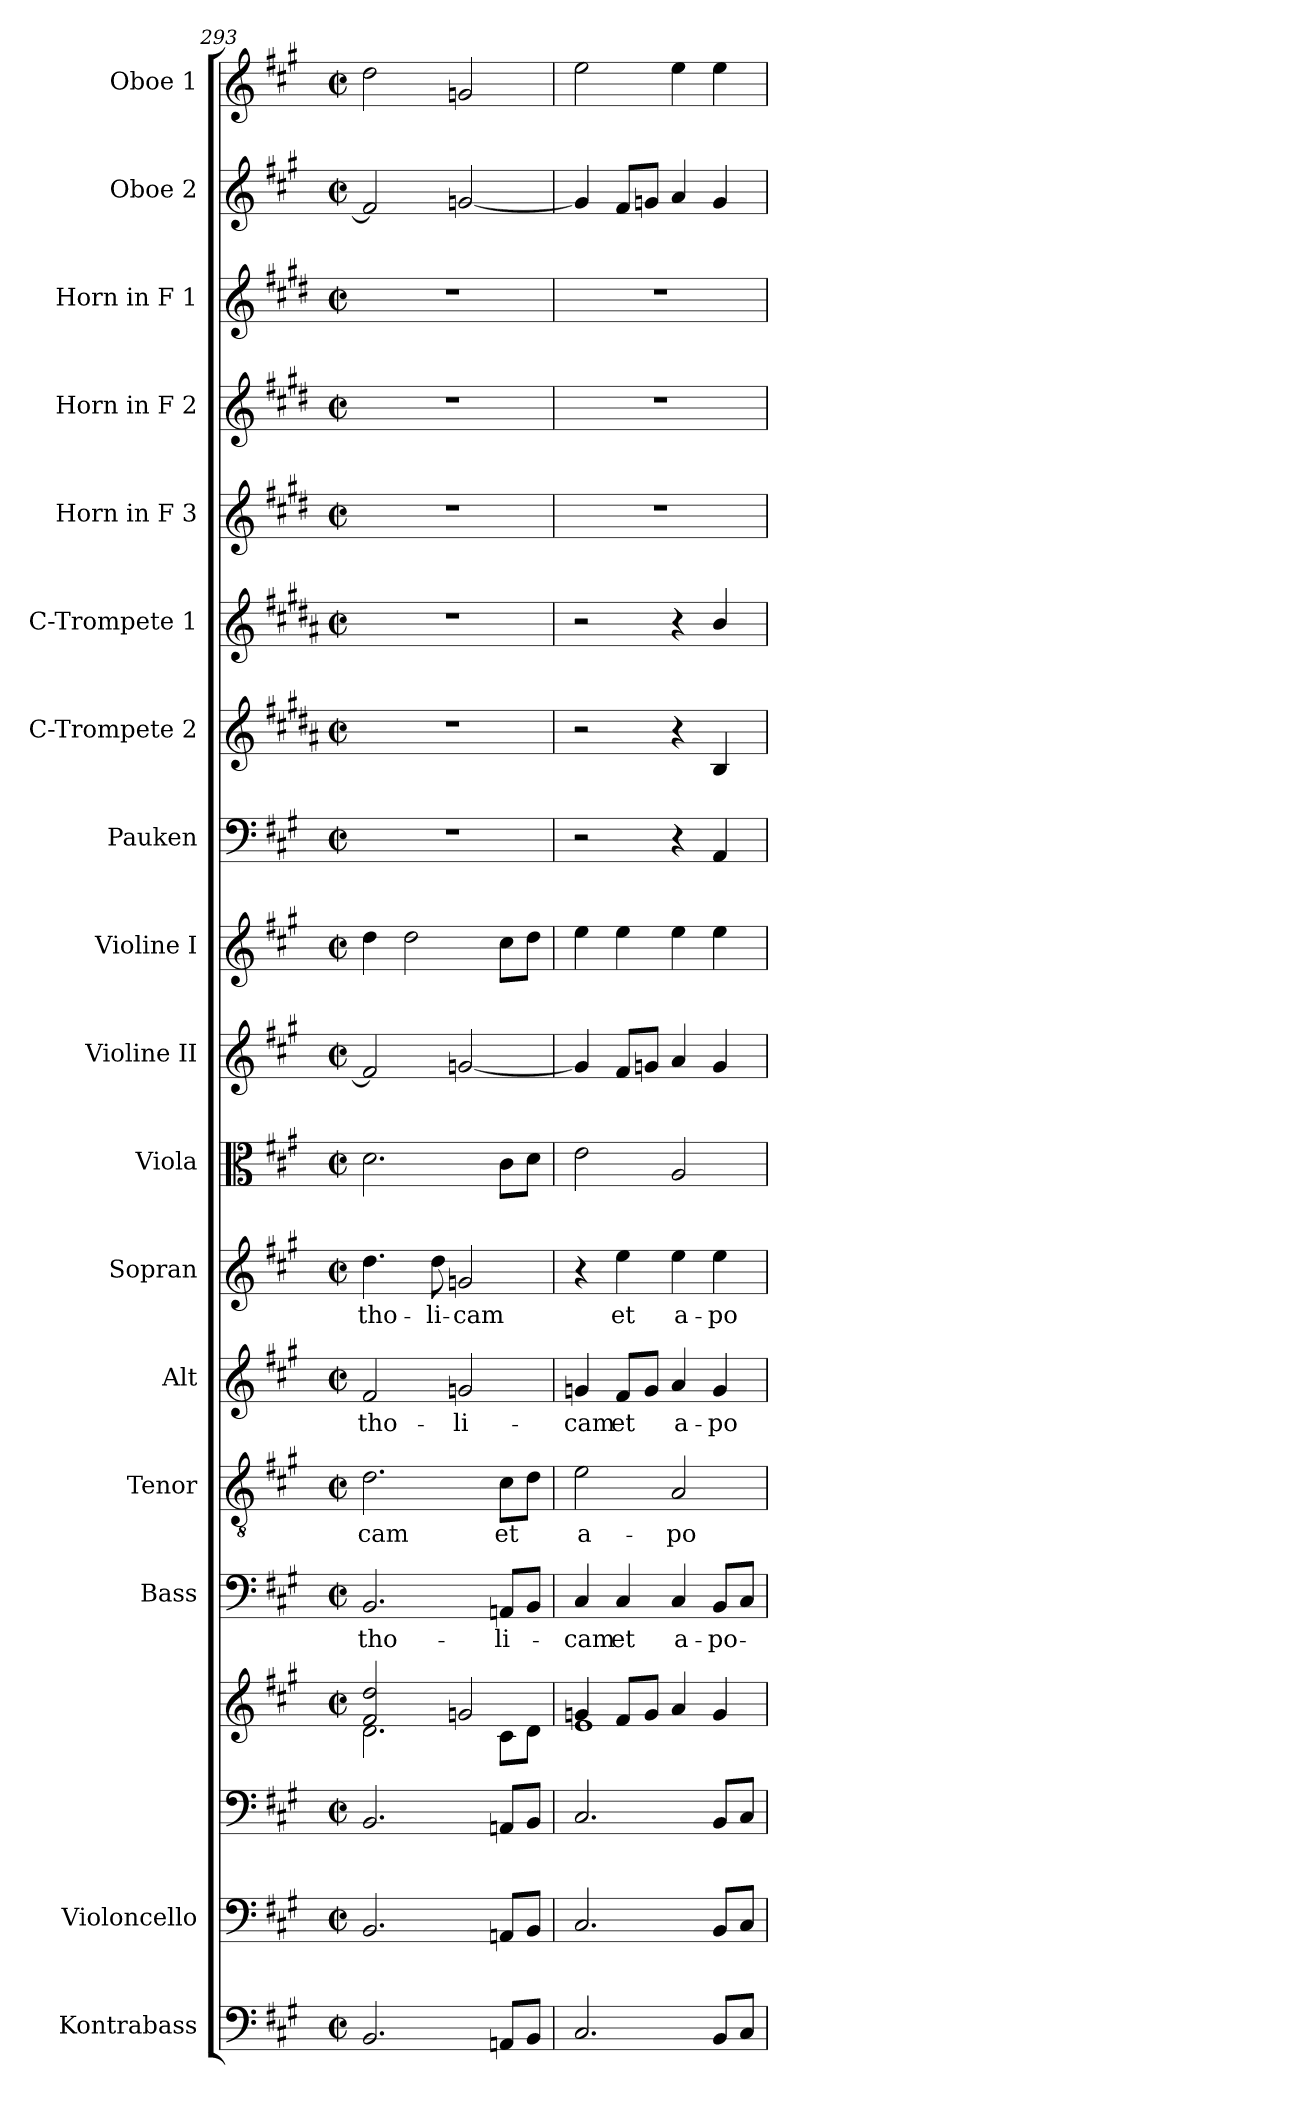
**kern	**kern	**kern	**kern	**kern	**text	**kern	**text	**kern	**text	**kern	**text	**kern	**kern	**kern	**kern	**kern	**kern	**kern	**kern	**kern	**kern	**kern
*part18	*part17	*part16	*part16	*part15	*part15	*part14	*part14	*part13	*part13	*part12	*part12	*part11	*part10	*part9	*part8	*part7	*part6	*part5	*part4	*part3	*part2	*part1
*staff19	*staff18	*staff17	*staff16	*staff15	*staff15	*staff14	*staff14	*staff13	*staff13	*staff12	*staff12	*staff11	*staff10	*staff9	*staff8	*staff7	*staff6	*staff5	*staff4	*staff3	*staff2	*staff1
*I"Kontrabass	*I"Violoncello	*	*	*I"Bass	*	*I"Tenor	*	*I"Alt	*	*I"Sopran	*	*I"Viola	*I"Violine II	*I"Violine I	*I"Pauken	*I"C-Trompete 2	*I"C-Trompete 1	*I"Horn in F 3	*I"Horn in F 2	*I"Horn in F 1	*I"Oboe 2	*I"Oboe 1
*I'Kb.	*I'Vc.	*	*	*I'B.	*	*I'T.	*	*I'A.	*	*I'S.	*	*I'Vla.	*I'Vl. II	*I'Vl. I	*I'Pk.	*I'C Trp. 2	*I'C Trp. 1	*	*	*	*I'Ob. 2	*I'Ob. 1
*clefF4	*clefF4	*clefF4	*clefG2	*clefF4	*	*clefGv2	*	*clefG2	*	*clefG2	*	*clefC3	*clefG2	*clefG2	*clefF4	*clefG2	*clefG2	*clefG2	*clefG2	*clefG2	*clefG2	*clefG2
*ITrd7c12	*	*	*	*	*	*	*	*	*	*	*	*	*	*	*	*ITrd1c2	*ITrd1c2	*ITrd4c7	*ITrd4c7	*ITrd4c7	*	*
*k[f#c#g#]	*k[f#c#g#]	*k[f#c#g#]	*k[f#c#g#]	*k[f#c#g#]	*	*k[f#c#g#]	*	*k[f#c#g#]	*	*k[f#c#g#]	*	*k[f#c#g#]	*k[f#c#g#]	*k[f#c#g#]	*k[f#c#g#]	*k[f#c#g#]	*k[f#c#g#]	*k[f#c#g#]	*k[f#c#g#]	*k[f#c#g#]	*k[f#c#g#]	*k[f#c#g#]
*A:	*A:	*A:	*A:	*A:	*	*A:	*	*A:	*	*A:	*	*A:	*A:	*A:	*A:	*A:	*A:	*A:	*A:	*A:	*A:	*A:
*M2/2	*M2/2	*M2/2	*M2/2	*M2/2	*	*M2/2	*	*M2/2	*	*M2/2	*	*M2/2	*M2/2	*M2/2	*M2/2	*M2/2	*M2/2	*M2/2	*M2/2	*M2/2	*M2/2	*M2/2
*met(c|)	*met(c|)	*met(c|)	*met(c|)	*met(c|)	*	*met(c|)	*	*met(c|)	*	*met(c|)	*	*met(c|)	*met(c|)	*met(c|)	*met(c|)	*met(c|)	*met(c|)	*met(c|)	*met(c|)	*met(c|)	*met(c|)	*met(c|)
=293	=293	=293	=293	=293	=293	=293	=293	=293	=293	=293	=293	=293	=293	=293	=293	=293	=293	=293	=293	=293	=293	=293
*	*	*	*^	*	*	*	*	*	*	*	*	*	*	*	*	*	*	*	*	*	*	*
!	!	!	!	!	!	!LO:LY:b	!	!LO:LY:b	!	!LO:LY:b	!	!LO:LY:b	!	!	!	!	!	!	!	!	!	!	!
2.BBB/	2.BB/	2.BB/	2f#/ 2dd/	2.d\	2.BB/	-tho-	2.d\	-cam	2f#/	-tho-	4.dd\	-tho-	2.d\	2f#/]	4dd\	1r	1r	1r	1r	1r	1r	2f#/]	2dd\
.	.	.	.	.	.	.	.	.	.	.	.	.	.	.	2dd\	.	.	.	.	.	.	.	.
!	!	!	!	!	!	!	!	!	!	!	!	!LO:LY:b	!	!	!	!	!	!	!	!	!	!	!
.	.	.	.	.	.	.	.	.	.	.	8dd\	-li-	.	.	.	.	.	.	.	.	.	.	.
!	!	!	!	!	!	!	!	!	!	!LO:LY:b	!	!LO:LY:b	!	!	!	!	!	!	!	!	!	!	!
.	.	.	2gn/	.	.	.	.	.	2gn/	-li-	2gn/	-cam	.	[2gn/	.	.	.	.	.	.	.	[2gn/	2gn/
!	!	!	!	!	!	!LO:LY:b	!	!LO:LY:b	!	!	!	!	!	!	!	!	!	!	!	!	!	!	!
8AAAn/L	8AAn/L	8AAn/L	.	8c#\L	8AAn/L	-li-	8c#\L	et	.	.	.	.	8c#\L	.	8cc#\L	.	.	.	.	.	.	.	.
8BBB/J	8BB/J	8BB/J	.	8d\J	8BB/J	.	8d\J	.	.	.	.	.	8d\J	.	8dd\J	.	.	.	.	.	.	.	.
=294	=294	=294	=294	=294	=294	=294	=294	=294	=294	=294	=294	=294	=294	=294	=294	=294	=294	=294	=294	=294	=294	=294	=294
!	!	!	!	!	!	!LO:LY:b	!	!LO:LY:b	!	!LO:LY:b	!	!	!	!	!	!	!	!	!	!	!	!	!
2.CC#/	2.C#/	2.C#/	4gn/	1e	4C#/	-cam	2e\	a-	4gn/	-cam	4r	.	2e\	4g/]	4ee\	2r	2r	2r	1r	1r	1r	4g/]	2ee\
!	!	!	!	!	!	!LO:LY:b	!	!	!	!LO:LY:b	!	!LO:LY:b	!	!	!	!	!	!	!	!	!	!	!
.	.	.	8f#/L	.	4C#/	et	.	.	8f#/L	et	4ee\	et	.	8f#/L	4ee\	.	.	.	.	.	.	8f#/L	.
.	.	.	8g/J	.	.	.	.	.	8g/J	.	.	.	.	8gn/J	.	.	.	.	.	.	.	8gn/J	.
!	!	!	!	!	!	!LO:LY:b	!	!LO:LY:b	!	!LO:LY:b	!	!LO:LY:b	!	!	!	!	!	!	!	!	!	!	!
.	.	.	4a/	.	4C#/	a-	2A/	-po-	4a/	a-	4ee\	a-	2A/	4a/	4ee\	4r	4r	4r	.	.	.	4a/	4ee\
!	!	!	!	!	!	!LO:LY:b	!	!	!	!LO:LY:b	!	!LO:LY:b	!	!	!	!	!	!	!	!	!	!	!
8BBB/L	8BB/L	8BB/L	4g/	.	8BB/L	-po-	.	.	4g/	-po-	4ee\	-po-	.	4g/	4ee\	4AA/	4A/	4a/	.	.	.	4g/	4ee\
8CC#/J	8C#/J	8C#/J	.	.	8C#/J	.	.	.	.	.	.	.	.	.	.	.	.	.	.	.	.	.	.
*	*	*	*v	*v	*	*	*	*	*	*	*	*	*	*	*	*	*	*	*	*	*	*	*
=	=	=	=	=	=	=	=	=	=	=	=	=	=	=	=	=	=	=	=	=	=	=
*-	*-	*-	*-	*-	*-	*-	*-	*-	*-	*-	*-	*-	*-	*-	*-	*-	*-	*-	*-	*-	*-	*-
